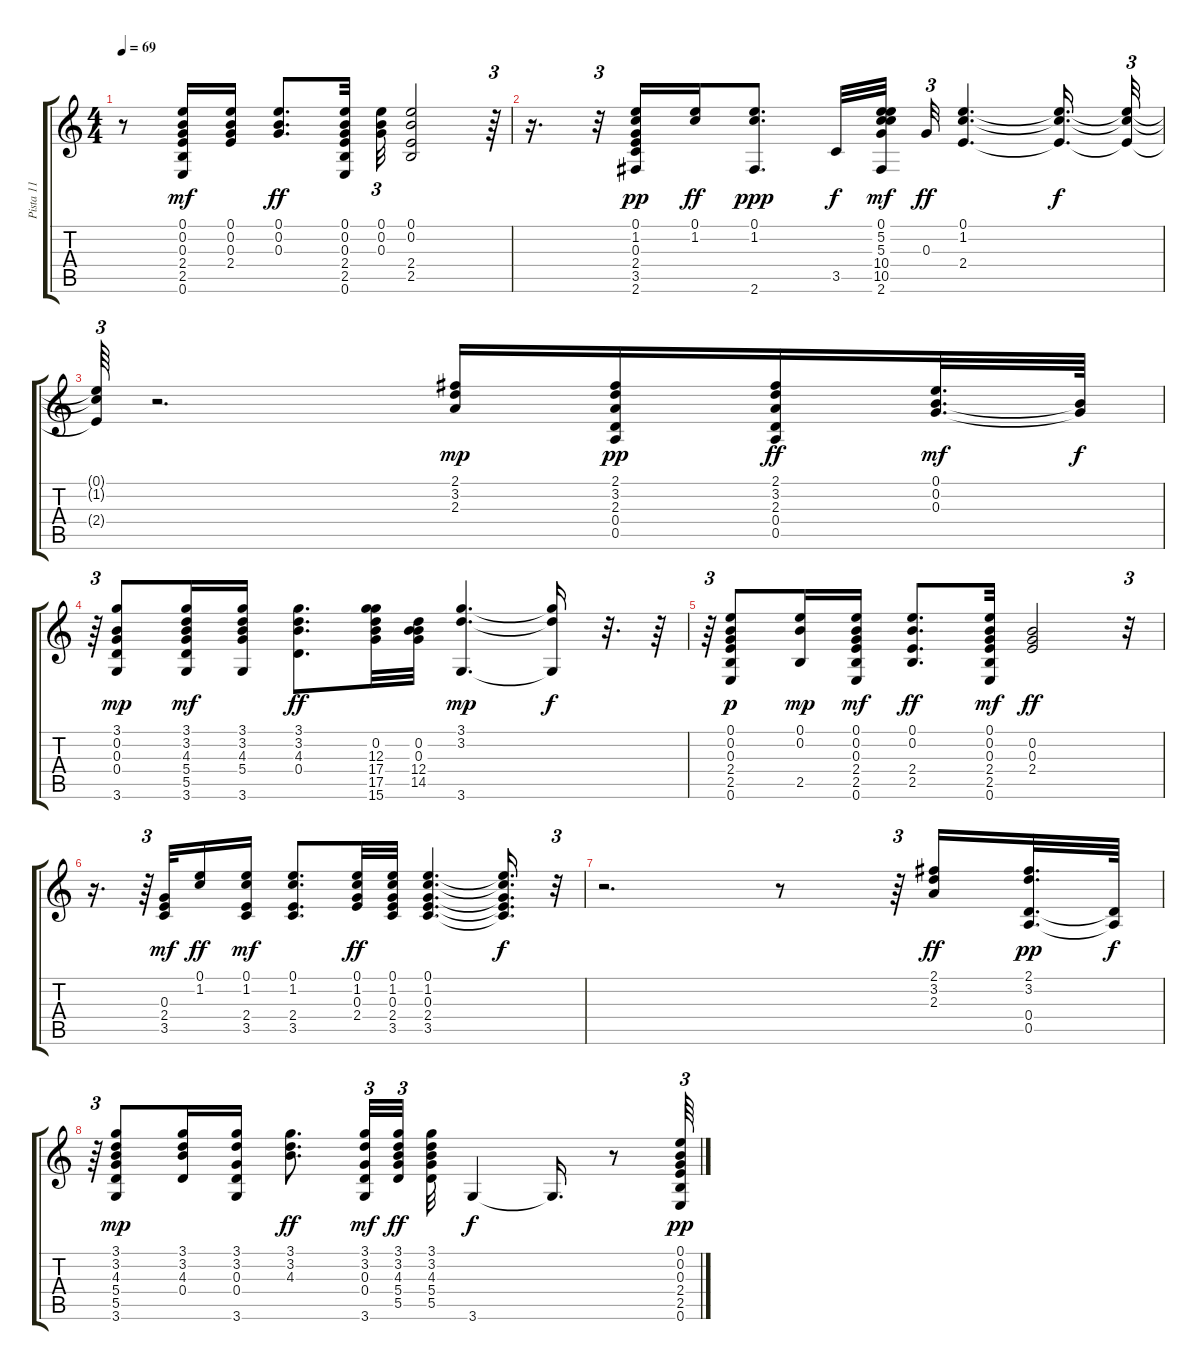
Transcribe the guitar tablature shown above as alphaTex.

\track ("Pista 11" "Pista 11") {instrument acousticguitarsteel}
\staff {score tabs}
\tuning (E4 B3 G3 D3 A2 E2) {hide}
\ts (4 4)
\tempo 69
\clef g2
\ks c
r.8{dy f} (0.1 0.2 0.3 2.4 2.5 0.6).16{dy mf} (0.1 0.2 0.3 2.4).16 (0.1 0.2 0.3).8{d dy ff} (0.1 0.2 0.3 2.4 2.5 0.6).32 (0.1 0.2 0.3).32{tu (3 2)} (0.1 0.2 2.4 2.5).2 r.64{tu (3 2)} |
r.16{d} r.32{tu (3 2)} (0.1 1.2 0.3 2.4 3.5 2.6).16{dy pp} (0.1 1.2).16{dy ff} (0.1 1.2 2.6).8{d dy ppp} 3.5.32{dy f} (0.1 5.2 5.3 10.4 10.5 2.6).32{dy mf} 0.3.32{tu (3 2) dy ff} (0.1 1.2 2.4).4{d} (0.1{t} 1.2{t} 2.4{t}).16{d dy f} (0.1{t} 1.2{t} 2.4{t}).32{tu (3 2)} |
(0.1{t} 1.2{t} 2.4{t}).64{tu (3 2)} r.2{d} (2.1 3.2 2.3).16{dy mp} (2.1 3.2 2.3 0.4 0.5).16{dy pp} (2.1 3.2 2.3 0.4 0.5).16{dy ff} (0.1 0.2 0.3).32{d dy mf} (0.2{t} 0.3{t}).64{dy f} |
r.64{tu (3 2)} (3.1 0.2 0.3 0.4 3.6).8{dy mp} (3.1 3.2 4.3 5.4 5.5 3.6).16{dy mf} (3.1 3.2 4.3 5.4 3.6).16 (3.1 3.2 4.3 0.4).8{d dy ff} (0.2 12.3 17.4 17.5 15.6).32 (0.2 0.3 12.4 14.5).32 (3.1 3.2 3.6).4{d dy mp} (3.1{t} 3.2{t} 3.6{t}).16{dy f} r.32{d} r.64 |
r.64{tu (3 2)} (0.1 0.2 0.3 2.4 2.5 0.6).8{dy p} (0.1 0.2 2.5).16{dy mp} (0.1 0.2 0.3 2.4 2.5 0.6).16{dy mf} (0.1 0.2 2.4 2.5).8{d dy ff} (0.1 0.2 0.3 2.4 2.5 0.6).32{dy mf} (0.2 0.3 2.4).2{dy ff} r.32{tu (3 2)} |
r.16{d} r.64{tu (3 2)} (0.3 2.4 3.5).32{dy mf} (0.1 1.2).16{dy ff} (0.1 1.2 2.4 3.5).16{dy mf} (0.1 1.2 2.4 3.5).8{d} (0.1 1.2 0.3 2.4).32{dy ff} (0.1 1.2 0.3 2.4 3.5).32 (0.1 1.2 0.3 2.4 3.5).4{d} (0.1{t} 1.2{t} 0.3{t} 2.4{t} 3.5{t}).16{d dy f} r.32{tu (3 2)} |
r.2{d} r.8 r.64{tu (3 2)} (2.1 3.2 2.3).16{dy ff} (2.1 3.2 0.4 0.5).32{d dy pp} (0.4{t} 0.5{t}).64{dy f} |
r.64{tu (3 2)} (3.1 3.2 4.3 5.4 5.5 3.6).8{dy mp} (3.1 3.2 4.3 0.4).16 (3.1 3.2 0.3 0.4 3.6).16 (3.1 3.2 4.3).8{d dy ff} (3.1 3.2 0.3 0.4 3.6).32{tu (3 2) dy mf} (3.1 3.2 4.3 5.4 5.5).32{tu (3 2) dy ff} (3.1 3.2 4.3 5.4 5.5).32 3.6.4{dy f} 3.6{t}.16{d} r.8 (0.1 0.2 0.3 2.4 2.5 0.6).64{tu (3 2) dy pp}
